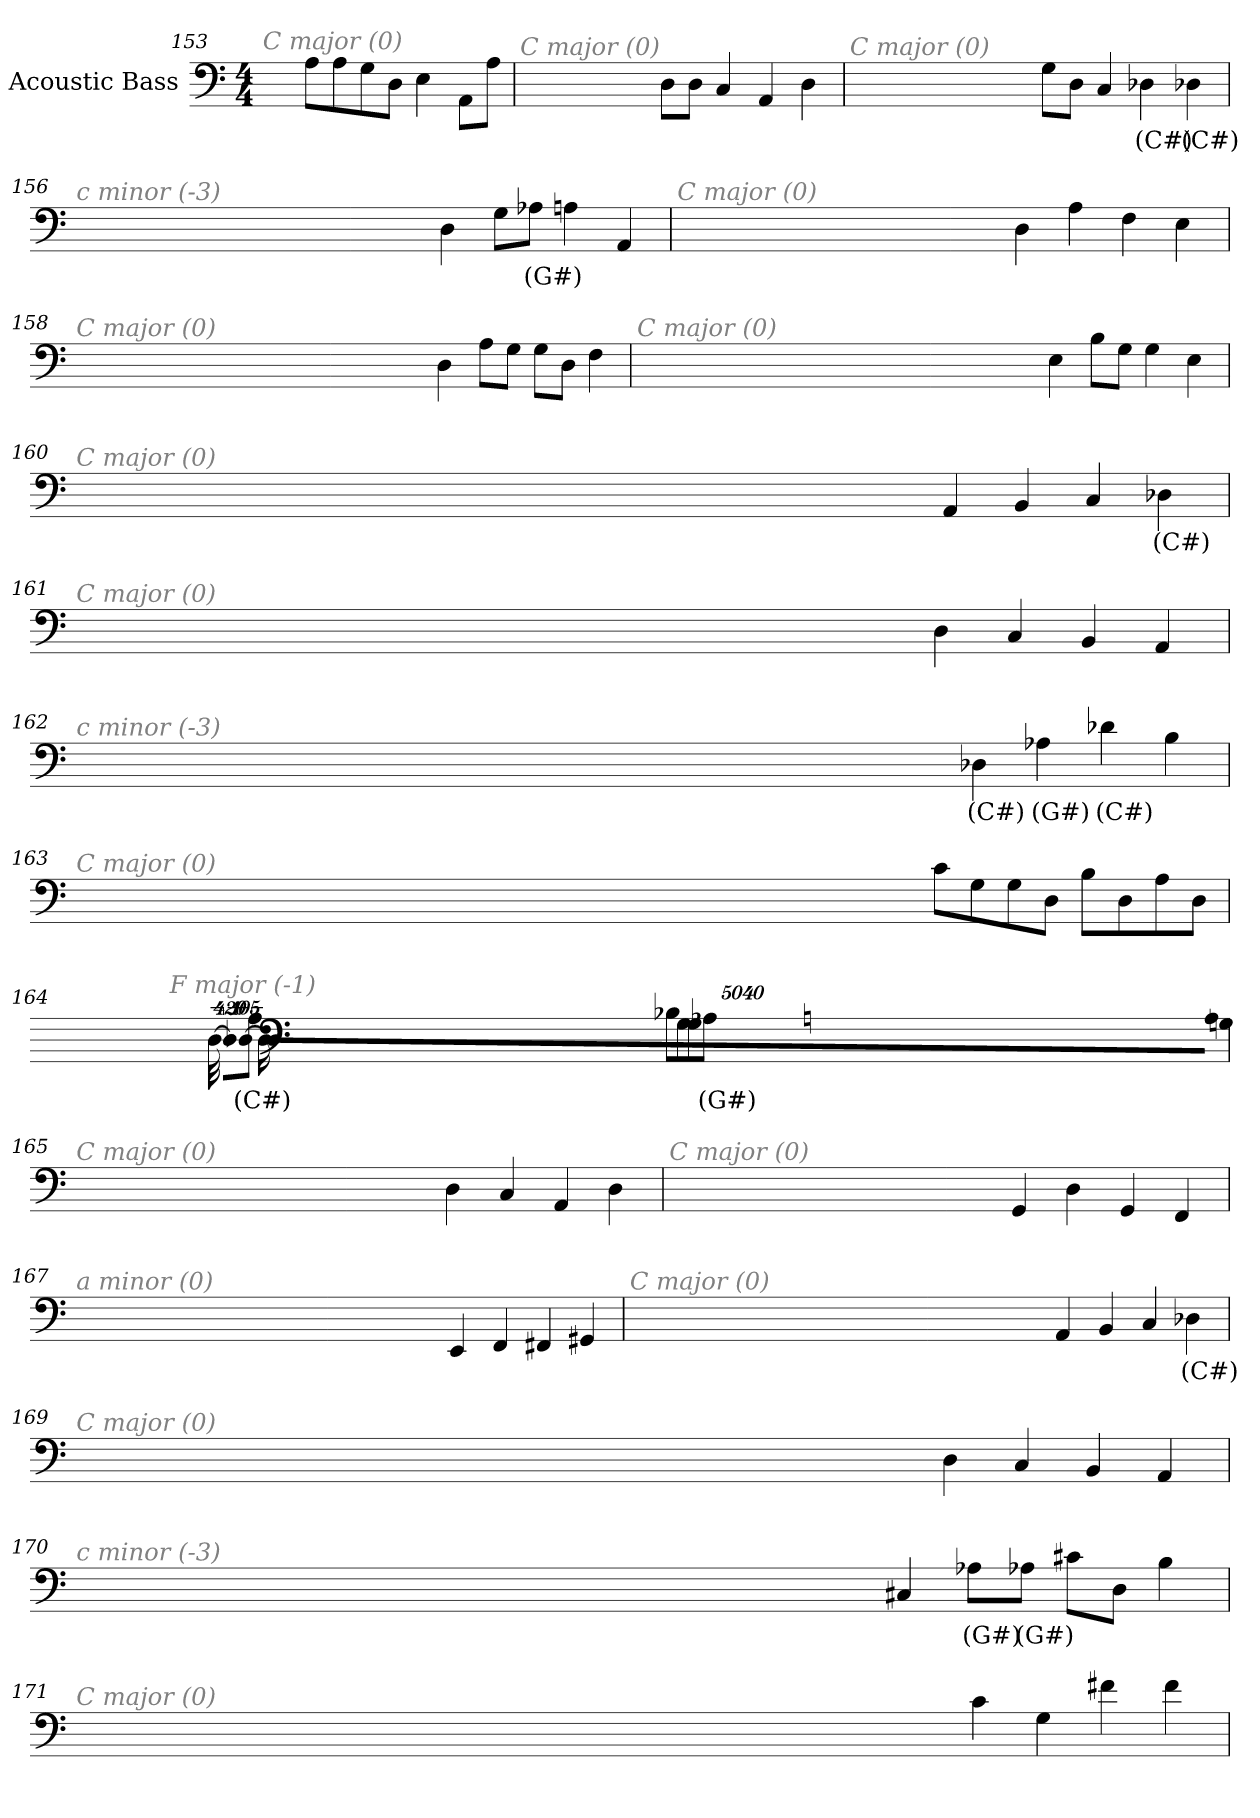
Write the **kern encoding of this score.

**kern	**text
*part1	*part1
*staff1	*staff1
*I"Acoustic Bass	*
*clefF4	*
*ITrd7c12	*
*k[]	*
*C:	*
*M4/4	*
=153	=153
!LO:TX:i:color=#808080:t=C major (0)	!
8AAL	.
8AA	.
8GG	.
8DDJ	.
4EE	.
8AAAL	.
8AAJ	.
=154	=154
!LO:TX:i:color=#808080:t=C major (0)	!
8DDL	.
8DDJ	.
4CC	.
4AAA	.
4DD	.
=155	=155
!LO:TX:i:color=#808080:t=C major (0)	!
8GGL	.
8DDJ	.
4CC	.
4DD-Xi	(C#)
4DD-Xi	(C#)
=156	=156
!LO:TX:i:color=#808080:t=c minor (-3)	!
4DD	.
8GGL	.
8AA-XiJ	(G#)
4AA	.
4AAA	.
=157	=157
!LO:TX:i:color=#808080:t=C major (0)	!
4DD	.
4AA	.
4FF	.
4EE	.
=158	=158
!LO:TX:i:color=#808080:t=C major (0)	!
4DD	.
8AAL	.
8GGJ	.
8GGL	.
8DDJ	.
4FF	.
=159	=159
!LO:TX:i:color=#808080:t=C major (0)	!
4EE	.
8BBL	.
8GGJ	.
4GG	.
4EE	.
=160	=160
!LO:TX:i:color=#808080:t=C major (0)	!
4AAA	.
4BBB	.
4CC	.
4DD-Xi	(C#)
=161	=161
!LO:TX:i:color=#808080:t=C major (0)	!
4DD	.
4CC	.
4BBB	.
4AAA	.
=162	=162
!LO:TX:i:color=#808080:t=c minor (-3)	!
4DD-Xi	(C#)
4AA-Xi	(G#)
4D-Xi	(C#)
4BB	.
=163	=163
!LO:TX:i:color=#808080:t=C major (0)	!
8CL	.
8GG	.
8GG	.
8DDJ	.
8BBL	.
8DD	.
8AA	.
8DDJ	.
=164	=164
!LO:TX:i:color=#808080:t=F major (-1)	!
8BB-XL	.
8GG	.
8GG	.
8AA-XiJ	(G#)
!LO:N:vis=8	!
40320%3347AAL	.
!LO:N:vis=8	!
40320%3347GGn	.
!LO:N:vis=8	!
40320%3347DDJ	.
!LO:N:vis=1024	!
[13440%13DD-XiL	(C#)
16DD-iL_	.
32DD-iL_	.
!LO:N:vis=1024%31	!
13440%407DD-iL]	.
8AAJ	.
=165	=165
!LO:TX:i:color=#808080:t=C major (0)	!
4DD	.
4CC	.
4AAA	.
4DD	.
=166	=166
!LO:TX:i:color=#808080:t=C major (0)	!
4GGG	.
4DD	.
4GGG	.
4FFF	.
=167	=167
!LO:TX:i:color=#808080:t=a minor (0)	!
4EEE	.
4FFF	.
4FFF#X	.
4GGG#X	.
=168	=168
!LO:TX:i:color=#808080:t=C major (0)	!
4AAA	.
4BBB	.
4CC	.
4DD-Xi	(C#)
=169	=169
!LO:TX:i:color=#808080:t=C major (0)	!
4DD	.
4CC	.
4BBB	.
4AAA	.
=170	=170
!LO:TX:i:color=#808080:t=c minor (-3)	!
4CC#X	.
8AA-XiL	(G#)
8AA-XiJ	(G#)
8C#XL	.
8DDJ	.
4BB	.
=171	=171
!LO:TX:i:color=#808080:t=C major (0)	!
4C	.
4GG	.
4F#X	.
4F#	.
=	=
*-	*-
